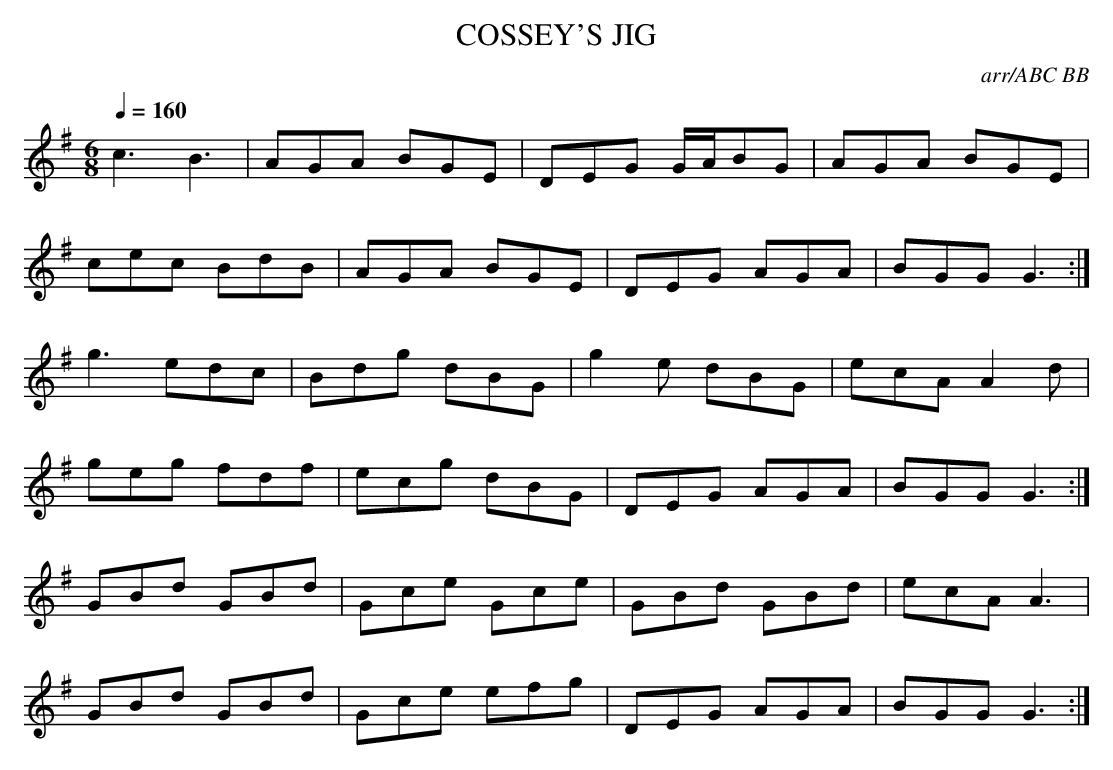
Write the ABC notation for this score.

X:1
T:COSSEY'S JIG
C:arr/ABC BB
other 19th Century collections (none of which attribute the
tune to Jackson). First part is a predecessor of today's "Maid
in the Meadow".
Q:1/4=160
L:1/8
M:6/8
K:G
c3 B3|AGA BGE|DEG G/A/BG|AGA BGE|
cec BdB|AGA BGE|DEG AGA|BGG G3 :|
g3 edc|Bdg dBG|g2e dBG|ecA A2d|
geg fdf|ecg dBG|DEG AGA|BGG G3 :|
GBd GBd|Gce Gce|GBd GBd|ecA A3|
GBd GBd|Gce efg|DEG AGA|BGG G3 :|
